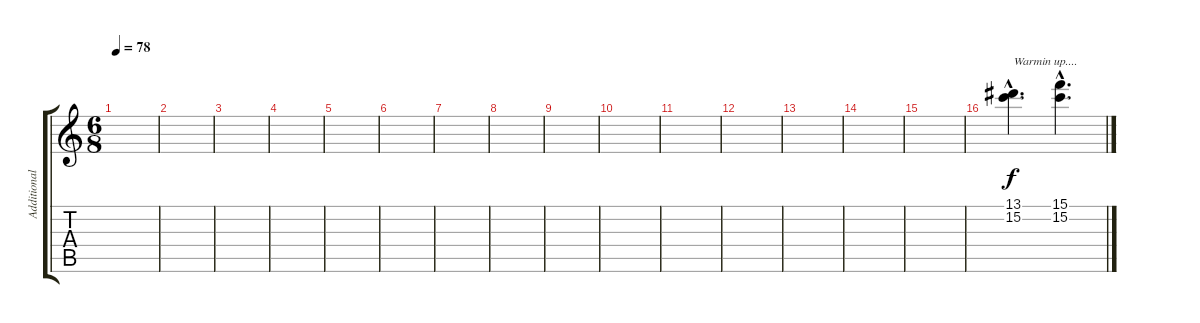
\track ("Additional/Solo Guitar" "Additional") {instrument overdrivenguitar}
\staff {score tabs}
\tuning (D4 A3 F3 C3 G2 C2) {hide}
\ts (6 8)
\tempo 78
\clef g2
\ks c
|
|
|
|
|
|
|
|
|
|
|
|
|
|
|
(13.1{hac} 15.2{hac}).4{d txt "Warmin up...." dy f} (15.1{hac} 15.2{hac}).4{d}
